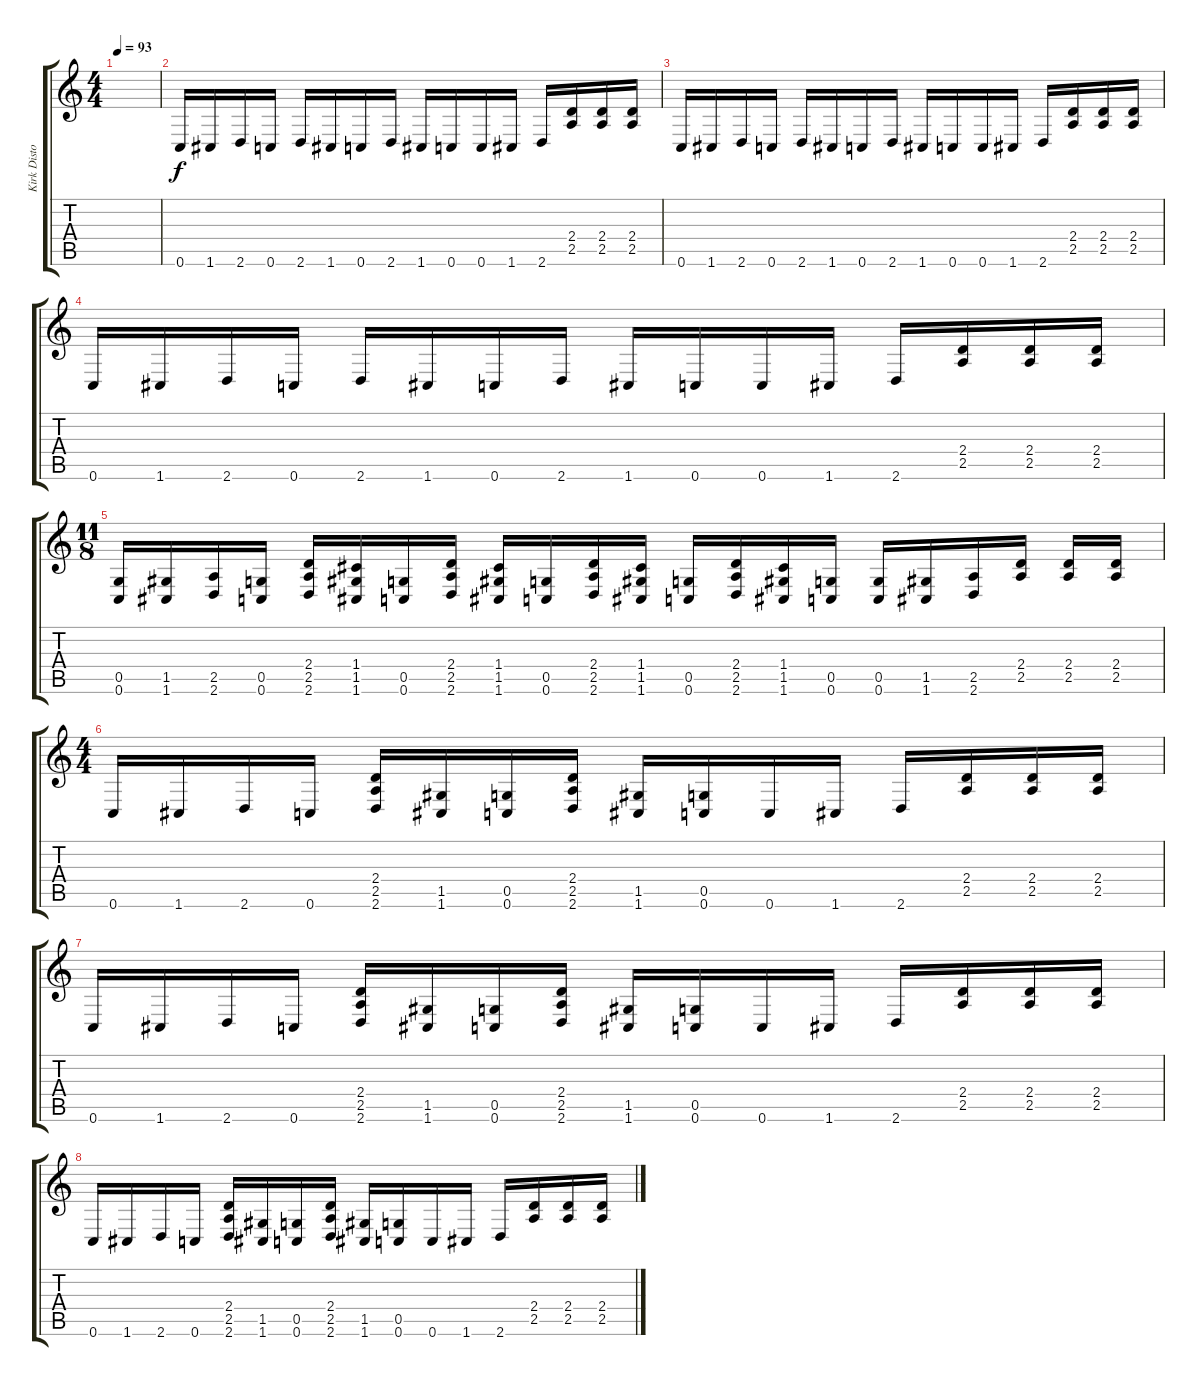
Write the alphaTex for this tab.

\track ("Kirk Distortion" "Kirk Disto") {instrument distortionguitar}
\staff {score tabs}
\tuning (D4 A3 F3 C3 G2 C2) {hide}
\ts (4 4)
\tempo 93
\clef g2
\ks c
|
0.6.16 1.6.16 2.6.16 0.6.16 2.6.16 1.6.16 0.6.16 2.6.16 1.6.16 0.6.16 0.6.16 1.6.16 2.6.16 (2.4 2.5).16 (2.4 2.5).16 (2.4 2.5).16 |
0.6.16 1.6.16 2.6.16 0.6.16 2.6.16 1.6.16 0.6.16 2.6.16 1.6.16 0.6.16 0.6.16 1.6.16 2.6.16 (2.4 2.5).16 (2.4 2.5).16 (2.4 2.5).16 |
0.6.16 1.6.16 2.6.16 0.6.16 2.6.16 1.6.16 0.6.16 2.6.16 1.6.16 0.6.16 0.6.16 1.6.16 2.6.16 (2.4 2.5).16 (2.4 2.5).16 (2.4 2.5).16 |
\ts (11 8)
(0.5 0.6).16 (1.5 1.6).16 (2.5 2.6).16 (0.5 0.6).16 (2.4 2.5 2.6).16 (1.4 1.5 1.6).16 (0.5 0.6).16 (2.4 2.5 2.6).16 (1.4 1.5 1.6).16 (0.5 0.6).16 (2.4 2.5 2.6).16 (1.4 1.5 1.6).16 (0.5 0.6).16 (2.4 2.5 2.6).16 (1.4 1.5 1.6).16 (0.5 0.6).16 (0.5 0.6).16 (1.5 1.6).16 (2.5 2.6).16 (2.4 2.5).16 (2.4 2.5).16 (2.4 2.5).16 |
\ts (4 4)
0.6.16 1.6.16 2.6.16 0.6.16 (2.4 2.5 2.6).16 (1.5 1.6).16 (0.5 0.6).16 (2.4 2.5 2.6).16 (1.5 1.6).16 (0.5 0.6).16 0.6.16 1.6.16 2.6.16 (2.4 2.5).16 (2.4 2.5).16 (2.4 2.5).16 |
0.6.16 1.6.16 2.6.16 0.6.16 (2.4 2.5 2.6).16 (1.5 1.6).16 (0.5 0.6).16 (2.4 2.5 2.6).16 (1.5 1.6).16 (0.5 0.6).16 0.6.16 1.6.16 2.6.16 (2.4 2.5).16 (2.4 2.5).16 (2.4 2.5).16 |
0.6.16 1.6.16 2.6.16 0.6.16 (2.4 2.5 2.6).16 (1.5 1.6).16 (0.5 0.6).16 (2.4 2.5 2.6).16 (1.5 1.6).16 (0.5 0.6).16 0.6.16 1.6.16 2.6.16 (2.4 2.5).16 (2.4 2.5).16 (2.4 2.5).16
